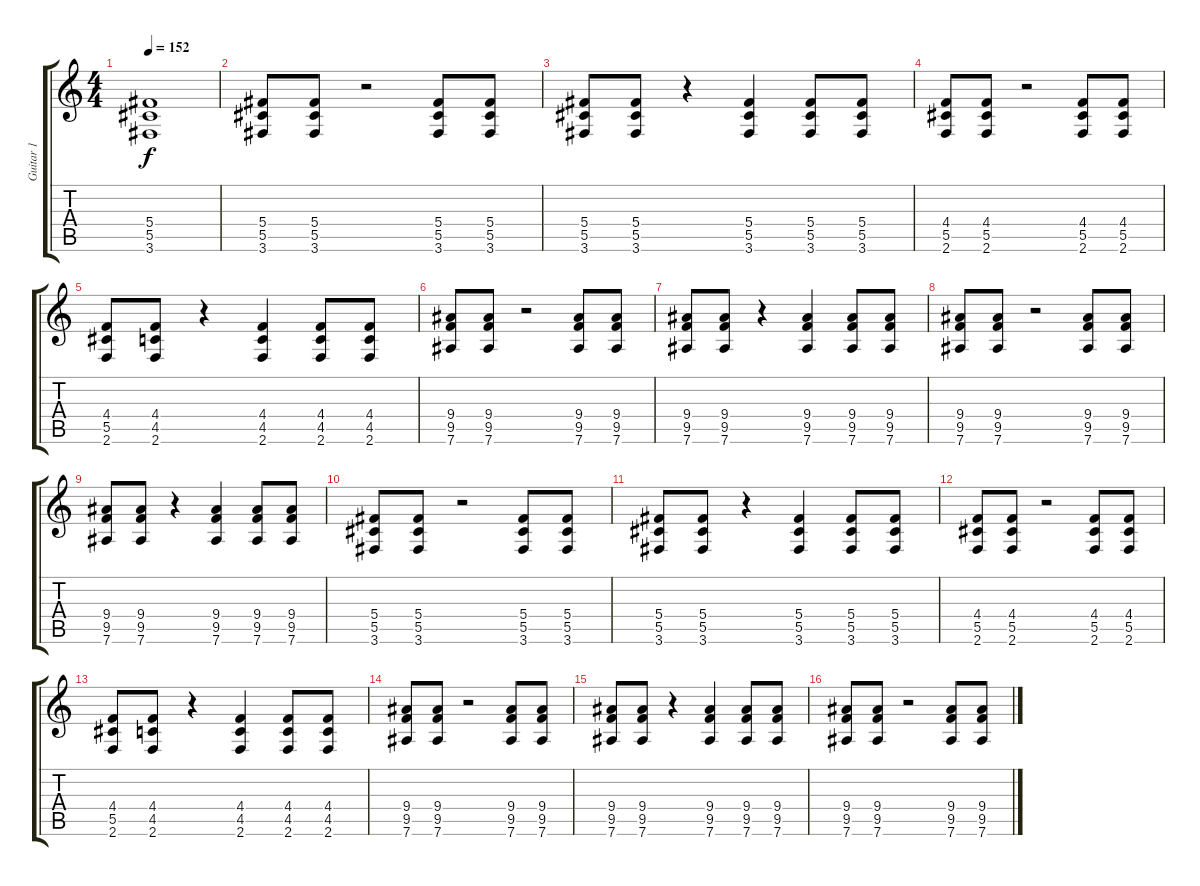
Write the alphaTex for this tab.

\track ("Guitar 1" "Guitar 1") {instrument distortionguitar}
\staff {score tabs}
\tuning (Eb4 Bb3 Gb3 Db3 Ab2 Eb2) {hide}
\ts (4 4)
\tempo 152
\clef g2
\ks c
(5.4{t} 5.5{t} 3.6{t}).1{dy f} |
(5.4 5.5 3.6).8 (5.4 5.5 3.6).8 r.2 (5.4 5.5 3.6).8 (5.4 5.5 3.6).8 |
(5.4 5.5 3.6).8 (5.4 5.5 3.6).8 r.4 (5.4 5.5 3.6).4 (5.4 5.5 3.6).8 (5.4 5.5 3.6).8 |
(4.4 5.5 2.6).8 (4.4 5.5 2.6).8 r.2 (4.4 5.5 2.6).8 (4.4 5.5 2.6).8 |
(4.4 5.5 2.6).8 (4.4 4.5 2.6).8 r.4 (4.4 4.5 2.6).4 (4.4 4.5 2.6).8 (4.4 4.5 2.6).8 |
(9.4 9.5 7.6).8 (9.4 9.5 7.6).8 r.2 (9.4 9.5 7.6).8 (9.4 9.5 7.6).8 |
(9.4 9.5 7.6).8 (9.4 9.5 7.6).8 r.4 (9.4 9.5 7.6).4 (9.4 9.5 7.6).8 (9.4 9.5 7.6).8 |
(9.4 9.5 7.6).8 (9.4 9.5 7.6).8 r.2 (9.4 9.5 7.6).8 (9.4 9.5 7.6).8 |
(9.4 9.5 7.6).8 (9.4 9.5 7.6).8 r.4 (9.4 9.5 7.6).4 (9.4 9.5 7.6).8 (9.4 9.5 7.6).8 |
(5.4 5.5 3.6).8 (5.4 5.5 3.6).8 r.2 (5.4 5.5 3.6).8 (5.4 5.5 3.6).8 |
(5.4 5.5 3.6).8 (5.4 5.5 3.6).8 r.4 (5.4 5.5 3.6).4 (5.4 5.5 3.6).8 (5.4 5.5 3.6).8 |
(4.4 5.5 2.6).8 (4.4 5.5 2.6).8 r.2 (4.4 5.5 2.6).8 (4.4 5.5 2.6).8 |
(4.4 5.5 2.6).8 (4.4 4.5 2.6).8 r.4 (4.4 4.5 2.6).4 (4.4 4.5 2.6).8 (4.4 4.5 2.6).8 |
(9.4 9.5 7.6).8 (9.4 9.5 7.6).8 r.2 (9.4 9.5 7.6).8 (9.4 9.5 7.6).8 |
(9.4 9.5 7.6).8 (9.4 9.5 7.6).8 r.4 (9.4 9.5 7.6).4 (9.4 9.5 7.6).8 (9.4 9.5 7.6).8 |
(9.4 9.5 7.6).8 (9.4 9.5 7.6).8 r.2 (9.4 9.5 7.6).8 (9.4 9.5 7.6).8
